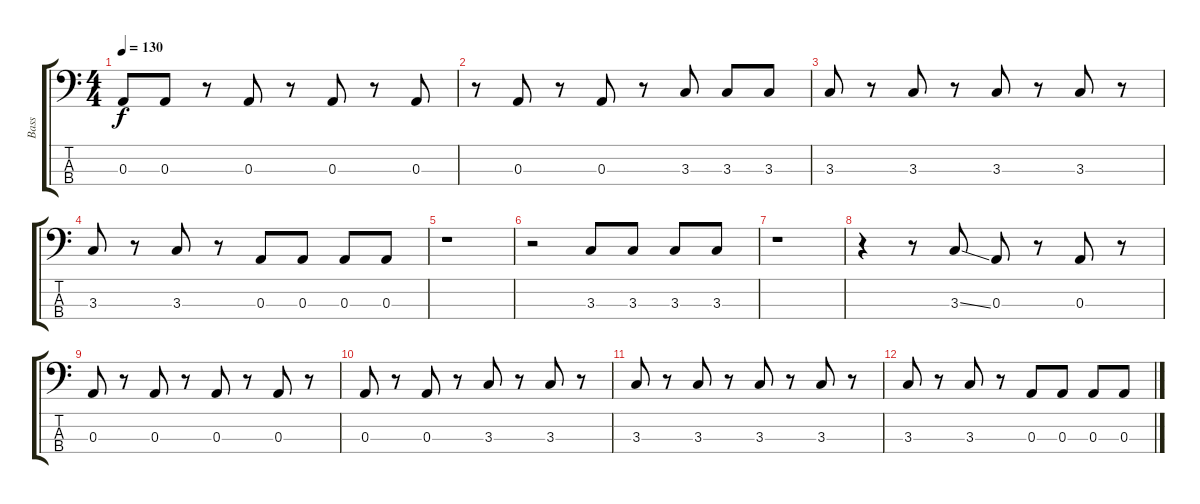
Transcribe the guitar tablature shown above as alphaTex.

\track ("Bass" "Bass") {instrument electricguitarmuted}
\staff {score tabs}
\tuning (G2 D2 A1 E1) {hide}
\ts (4 4)
\tempo 130
\clef f4
\ks c
0.3.8{dy f} 0.3.8 r.8 0.3.8 r.8 0.3.8 r.8 0.3.8 |
r.8 0.3.8 r.8 0.3.8 r.8 3.3.8 3.3.8 3.3.8 |
3.3.8 r.8 3.3.8 r.8 3.3.8 r.8 3.3.8 r.8 |
3.3.8 r.8 3.3.8 r.8 0.3.8 0.3.8 0.3.8 0.3.8 |
r.1 |
r.2 3.3.8 3.3.8 3.3.8 3.3.8 |
r.1 |
r.4 r.8 3.3{ss}.8 0.3.8 r.8 0.3.8 r.8 |
0.3.8 r.8 0.3.8 r.8 0.3.8 r.8 0.3.8 r.8 |
0.3.8 r.8 0.3.8 r.8 3.3.8 r.8 3.3.8 r.8 |
3.3.8 r.8 3.3.8 r.8 3.3.8 r.8 3.3.8 r.8 |
3.3.8 r.8 3.3.8 r.8 0.3.8 0.3.8 0.3.8 0.3.8
